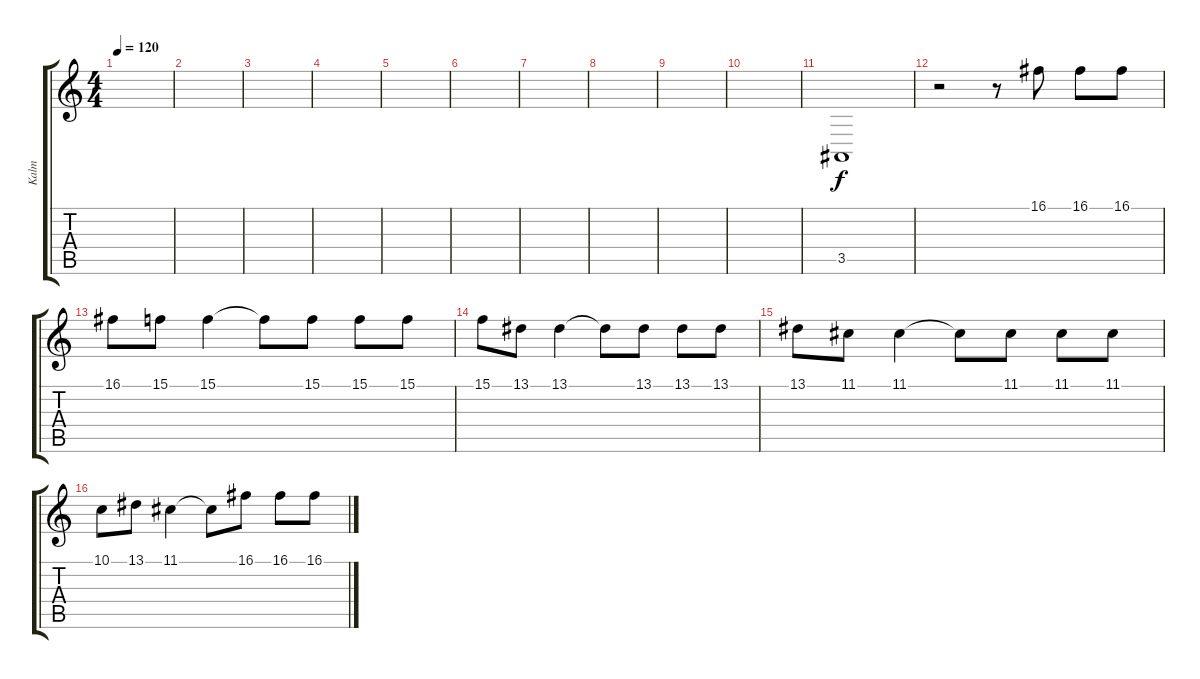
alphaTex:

\track ("Kalm" "Kalm") {instrument brightacousticpiano}
\staff {score tabs}
\tuning (D4 A3 F3 C3 G2 C2) {hide}
\ts (4 4)
\tempo 120
\clef g2
\ks c
|
|
|
|
|
|
|
|
|
|
3.5.1{volume 16 instrument brightacousticpiano} |
r.2 r.8 16.1.8 16.1.8 16.1.8 |
16.1.8 15.1.8 15.1.4 15.1{t}.8 15.1.8 15.1.8 15.1.8 |
15.1.8 13.1.8 13.1.4 13.1{t}.8 13.1.8 13.1.8 13.1.8 |
13.1.8 11.1.8 11.1.4 11.1{t}.8 11.1.8 11.1.8 11.1.8 |
10.1.8 13.1.8 11.1.4 11.1{t}.8 16.1.8 16.1.8 16.1.8
